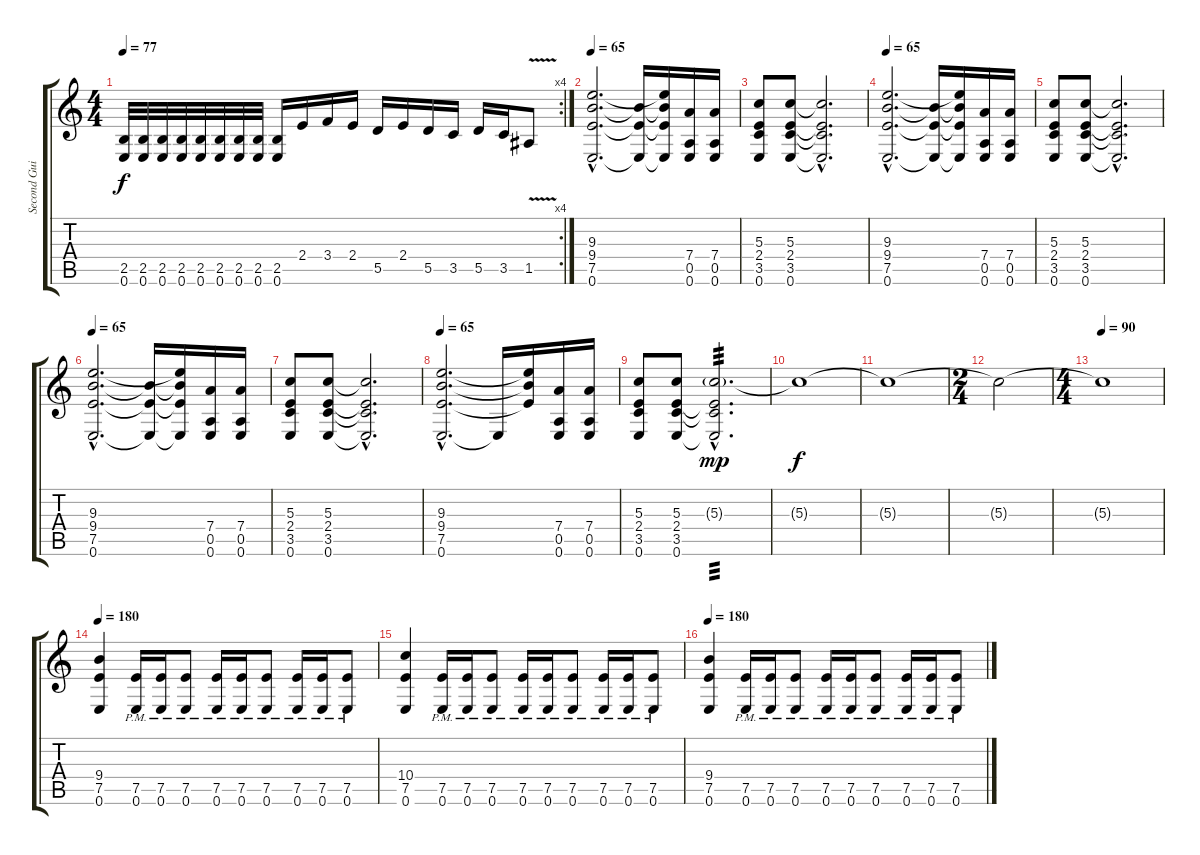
\track ("Second Guitar" "Second Gui") {instrument distortionguitar}
\staff {score tabs}
\tuning (E4 B3 G3 D3 A2 E2) {hide}
\rc 4
\ts (4 4)
\tempo 77
\clef g2
\ks c
(2.5 0.6).32{dy f} (2.5 0.6).32 (2.5 0.6).32 (2.5 0.6).32 (2.5 0.6).32 (2.5 0.6).32 (2.5 0.6).32 (2.5 0.6).32 (2.5 0.6).16 2.4.16 3.4.16 2.4.16 5.5.16 2.4.16 5.5.16 3.5.16 5.5.16 3.5.16 1.5{v}.8 |
\tempo 65
(9.3{hac} 9.4{hac} 7.5{hac} 0.6{hac}).2{d} (9.4{t} 7.5{t} 0.6{t}).16 (9.3{t} 9.4{t} 7.5{t} 0.6{t}).16 (7.4 0.5 0.6).16 (7.4 0.5 0.6).16 |
(5.3 2.4 3.5 0.6).8 (5.3 2.4 3.5 0.6).8 (5.3{hac t} 2.4{hac t} 3.5{hac t} 0.6{hac t}).2{d} |
\tempo 65
(9.3{hac} 9.4{hac} 7.5{hac} 0.6{hac}).2{d} (9.4{t} 7.5{t} 0.6{t}).16 (9.3{t} 9.4{t} 7.5{t} 0.6{t}).16 (7.4 0.5 0.6).16 (7.4 0.5 0.6).16 |
(5.3 2.4 3.5 0.6).8 (5.3 2.4 3.5 0.6).8 (5.3{hac t} 2.4{hac t} 3.5{hac t} 0.6{hac t}).2{d} |
\tempo 65
(9.3{hac} 9.4{hac} 7.5{hac} 0.6{hac}).2{d} (9.4{t} 7.5{t} 0.6{t}).16 (9.3{t} 9.4{t} 7.5{t} 0.6{t}).16 (7.4 0.5 0.6).16 (7.4 0.5 0.6).16 |
(5.3 2.4 3.5 0.6).8 (5.3 2.4 3.5 0.6).8 (5.3{hac t} 2.4{hac t} 3.5{hac t} 0.6{hac t}).2{d} |
\tempo 65
(9.3{hac} 9.4{hac} 7.5{hac} 0.6{hac}).2{d} 0.6{t}.16 (9.3{t} 9.4{t} 7.5{t}).16 (7.4 0.5 0.6).16 (7.4 0.5 0.6).16 |
(5.3 2.4 3.5 0.6).8 (5.3 2.4 3.5 0.6).8 (5.3{g hac} 2.4{hac t} 3.5{hac t} 0.6{hac t}).2{d tp 3 dy mp} |
5.3{t}.1{dy f} |
5.3{t}.1 |
\ts (2 4)
5.3{t}.2 |
\ts (4 4)
\tempo 90
5.3{t}.1 |
\tempo 180
(9.4 7.5 0.6).4{instrument distortionguitar} (7.5{pm} 0.6{pm}).16 (7.5{pm} 0.6{pm}).16 (7.5{pm} 0.6{pm}).8 (7.5{pm} 0.6{pm}).16 (7.5{pm} 0.6{pm}).16 (7.5{pm} 0.6{pm}).8 (7.5{pm} 0.6{pm}).16 (7.5{pm} 0.6{pm}).16 (7.5{pm} 0.6{pm}).8 |
(10.4 7.5 0.6).4{instrument distortionguitar} (7.5{pm} 0.6{pm}).16 (7.5{pm} 0.6{pm}).16 (7.5{pm} 0.6{pm}).8 (7.5{pm} 0.6{pm}).16 (7.5{pm} 0.6{pm}).16 (7.5{pm} 0.6{pm}).8 (7.5{pm} 0.6{pm}).16 (7.5{pm} 0.6{pm}).16 (7.5{pm} 0.6{pm}).8 |
\tempo 180
(9.4 7.5 0.6).4 (7.5{pm} 0.6{pm}).16 (7.5{pm} 0.6{pm}).16 (7.5{pm} 0.6{pm}).8 (7.5{pm} 0.6{pm}).16 (7.5{pm} 0.6{pm}).16 (7.5{pm} 0.6{pm}).8 (7.5{pm} 0.6{pm}).16 (7.5{pm} 0.6{pm}).16 (7.5{pm} 0.6{pm}).8
